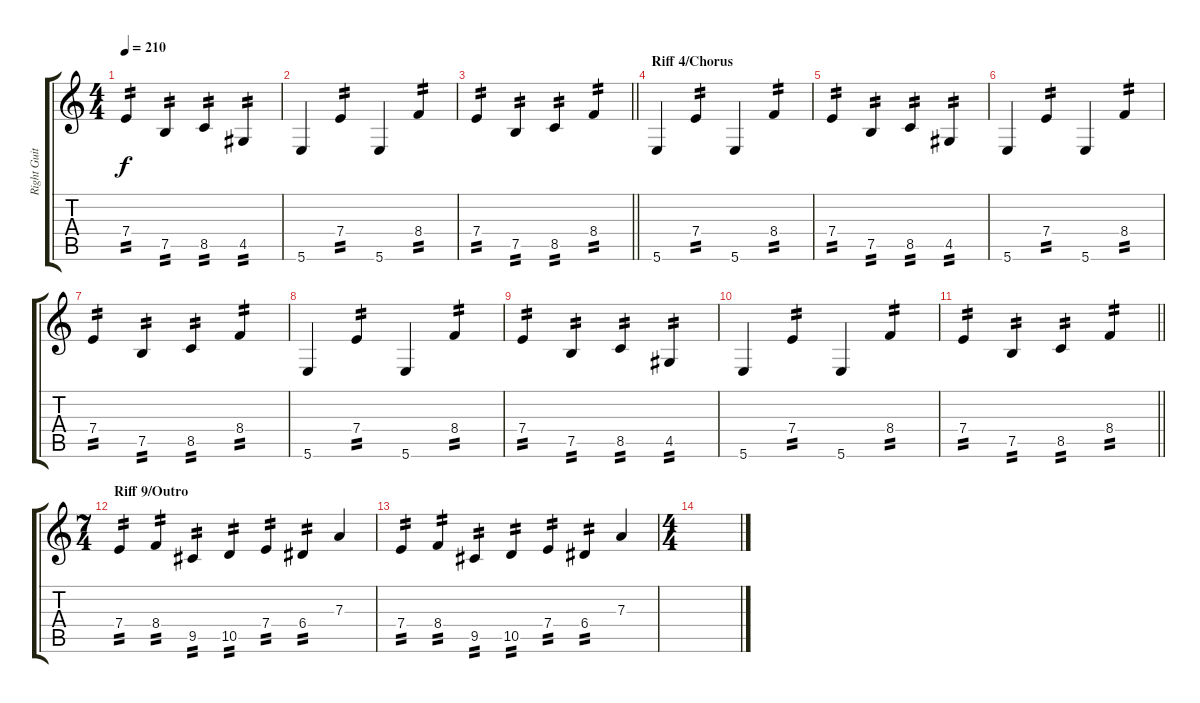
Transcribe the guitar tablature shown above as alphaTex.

\track ("Right Guitar" "Right Guit") {instrument distortionguitar}
\staff {score tabs}
\tuning (B3 Gb3 D3 A2 E2 B1) {hide}
\ts (4 4)
\tempo 210
\clef g2
\ks c
7.4.4{tp 2 dy f} 7.5.4{tp 2} 8.5.4{tp 2} 4.5.4{tp 2} |
5.6.4 7.4.4{tp 2} 5.6.4 8.4.4{tp 2} |
\barLineRight lightlight
7.4.4{tp 2} 7.5.4{tp 2} 8.5.4{tp 2} 8.4.4{tp 2} |
\section ("" "Riff 4/Chorus")
5.6.4 7.4.4{tp 2} 5.6.4 8.4.4{tp 2} |
7.4.4{tp 2} 7.5.4{tp 2} 8.5.4{tp 2} 4.5.4{tp 2} |
5.6.4 7.4.4{tp 2} 5.6.4 8.4.4{tp 2} |
7.4.4{tp 2} 7.5.4{tp 2} 8.5.4{tp 2} 8.4.4{tp 2} |
5.6.4 7.4.4{tp 2} 5.6.4 8.4.4{tp 2} |
7.4.4{tp 2} 7.5.4{tp 2} 8.5.4{tp 2} 4.5.4{tp 2} |
5.6.4 7.4.4{tp 2} 5.6.4 8.4.4{tp 2} |
\barLineRight lightlight
7.4.4{tp 2} 7.5.4{tp 2} 8.5.4{tp 2} 8.4.4{tp 2} |
\ts (7 4)
\section ("" "Riff 9/Outro")
7.4.4{tp 2} 8.4.4{tp 2} 9.5.4{tp 2} 10.5.4{tp 2} 7.4.4{tp 2} 6.4.4{tp 2} 7.3.4 |
7.4.4{tp 2} 8.4.4{tp 2} 9.5.4{tp 2} 10.5.4{tp 2} 7.4.4{tp 2} 6.4.4{tp 2} 7.3.4 |
\ts (4 4)
